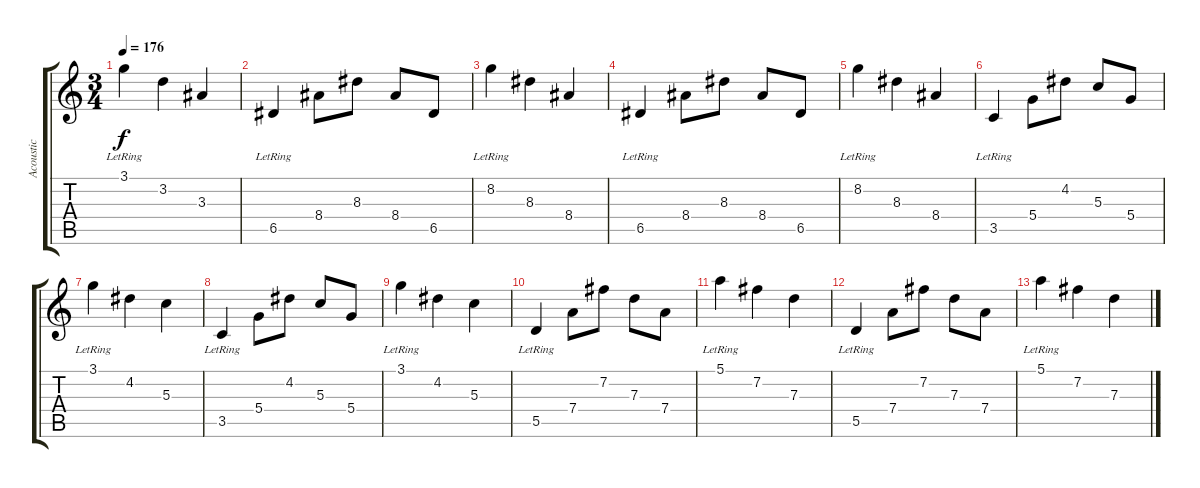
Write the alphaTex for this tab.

\track ("Acoustic" "Acoustic") {instrument acousticguitarsteel}
\staff {score tabs}
\tuning (E4 B3 G3 D3 A2 E2) {hide}
\ts (3 4)
\tempo 176
\clef g2
\ks c
3.1{lr}.4{dy f} 3.2.4 3.3.4 |
6.5{lr}.4 8.4.8 8.3.8 8.4.8 6.5.8 |
8.2{lr}.4 8.3.4 8.4.4 |
6.5{lr}.4 8.4.8 8.3.8 8.4.8 6.5.8 |
8.2{lr}.4 8.3.4 8.4.4 |
3.5{lr}.4 5.4.8 4.2.8 5.3.8 5.4.8 |
3.1{lr}.4 4.2.4 5.3.4 |
3.5{lr}.4 5.4.8 4.2.8 5.3.8 5.4.8 |
3.1{lr}.4 4.2.4 5.3.4 |
5.5{lr}.4 7.4.8 7.2.8 7.3.8 7.4.8 |
5.1{lr}.4 7.2.4 7.3.4 |
5.5{lr}.4 7.4.8 7.2.8 7.3.8 7.4.8 |
5.1{lr}.4 7.2.4 7.3.4
